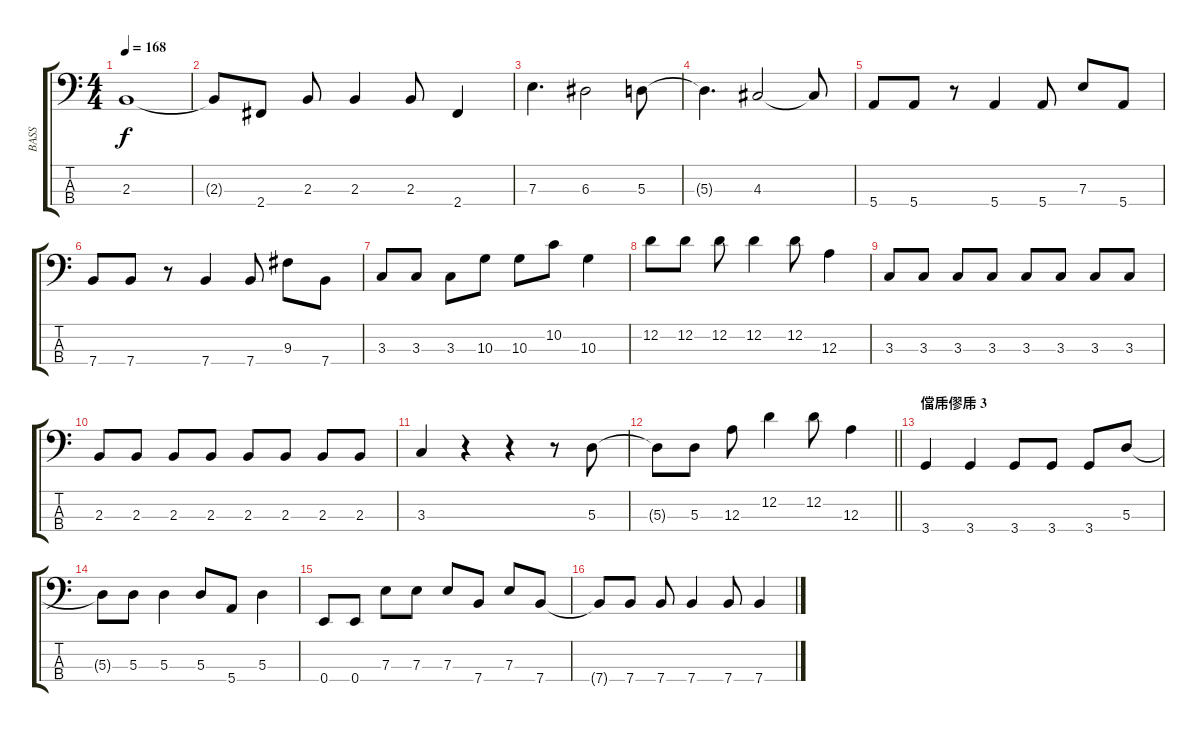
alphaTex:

\track ("BASS" "BASS") {instrument electricbassfinger}
\staff {score tabs}
\tuning (G2 D2 A1 E1) {hide}
\ts (4 4)
\tempo 168
\clef f4
\ks c
2.3.1{dy f} |
2.3{t}.8 2.4.8 2.3.8 2.3.4 2.3.8 2.4.4 |
7.3.4{d} 6.3.2 5.3.8 |
5.3{t}.4{d} 4.3.2 4.3{t}.8 |
5.4.8 5.4.8 r.8 5.4.4 5.4.8 7.3.8 5.4.8 |
7.4.8 7.4.8 r.8 7.4.4 7.4.8 9.3.8 7.4.8 |
3.3.8 3.3.8 3.3.8 10.3.8 10.3.8 10.2.8 10.3.4 |
12.2.8 12.2.8 12.2.8 12.2.4 12.2.8 12.3.4 |
3.3.8 3.3.8 3.3.8 3.3.8 3.3.8 3.3.8 3.3.8 3.3.8 |
2.3.8 2.3.8 2.3.8 2.3.8 2.3.8 2.3.8 2.3.8 2.3.8 |
3.3.4 r.4 r.4 r.8 5.3.8 |
\barLineRight lightlight
5.3{t}.8 5.3.8 12.3.8 12.2.4 12.2.8 12.3.4 |
\section ("" "儅乕僇乕 3")
3.4.4 3.4.4 3.4.8 3.4.8 3.4.8 5.3.8 |
5.3{t}.8 5.3.8 5.3.4 5.3.8 5.4.8 5.3.4 |
0.4.8 0.4.8 7.3.8 7.3.8 7.3.8 7.4.8 7.3.8 7.4.8 |
7.4{t}.8 7.4.8 7.4.8 7.4.4 7.4.8 7.4.4
